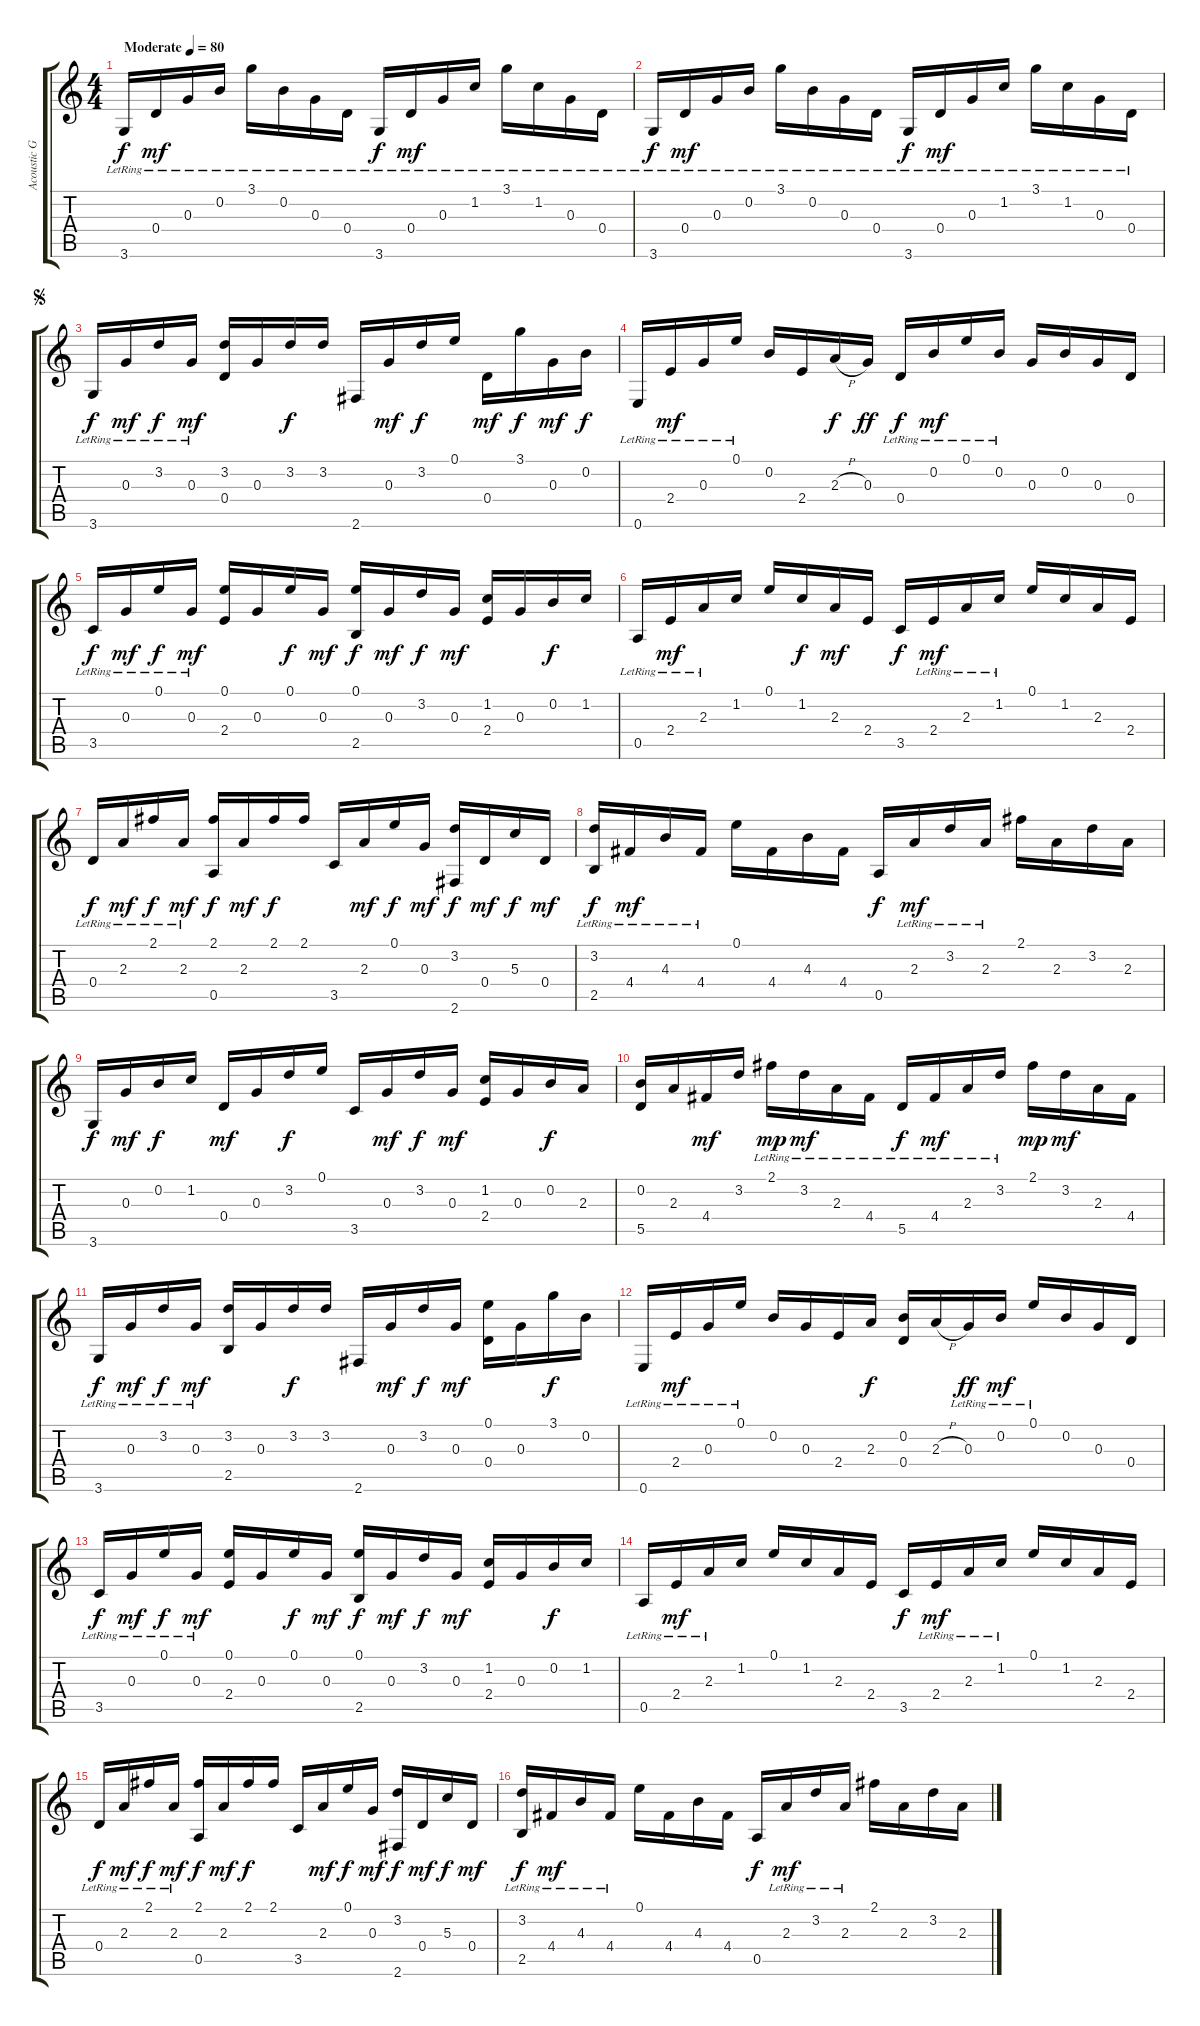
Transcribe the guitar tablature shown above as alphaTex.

\track ("Acoustic Guitar" "Acoustic G") {instrument acousticguitarnylon}
\staff {score tabs}
\tuning (E4 B3 G3 D3 A2 E2) {hide}
\ts (4 4)
\tempo (80 "Moderate")
\clef g2
\ks c
3.6{lr}.16{dy f instrument acousticguitarnylon} 0.4{lr}.16{dy mf} 0.3{lr}.16 0.2{lr}.16 3.1{lr}.16 0.2{lr}.16 0.3{lr}.16 0.4{lr}.16 3.6{lr}.16{dy f} 0.4{lr}.16{dy mf} 0.3{lr}.16 1.2{lr}.16 3.1{lr}.16 1.2{lr}.16 0.3{lr}.16 0.4{lr}.16 |
3.6{lr}.16{dy f} 0.4{lr}.16{dy mf} 0.3{lr}.16 0.2{lr}.16 3.1{lr}.16 0.2{lr}.16 0.3{lr}.16 0.4{lr}.16 3.6{lr}.16{dy f} 0.4{lr}.16{dy mf} 0.3{lr}.16 1.2{lr}.16 3.1{lr}.16 1.2{lr}.16 0.3{lr}.16 0.4{lr}.16 |
\jump segno
3.6{lr}.16{dy f} 0.3{lr}.16{dy mf} 3.2{lr}.16{dy f} 0.3{lr}.16{dy mf} (3.2 0.4).16 0.3.16 3.2.16{dy f} 3.2.16 2.6.16 0.3.16{dy mf} 3.2.16{dy f} 0.1.16 0.4.16{dy mf} 3.1.16{dy f} 0.3.16{dy mf} 0.2.16{dy f} |
0.6{lr}.16 2.4{lr}.16{dy mf} 0.3{lr}.16 0.1{lr}.16 0.2.16 2.4.16 2.3{h}.16{dy f} 0.3.16{dy ff} 0.4{lr}.16{dy f} 0.2{lr}.16{dy mf} 0.1{lr}.16 0.2{lr}.16 0.3.16 0.2.16 0.3.16 0.4.16 |
3.5{lr}.16{dy f} 0.3{lr}.16{dy mf} 0.1{lr}.16{dy f} 0.3{lr}.16{dy mf} (0.1 2.4).16 0.3.16 0.1.16{dy f} 0.3.16{dy mf} (0.1 2.5).16{dy f} 0.3.16{dy mf} 3.2.16{dy f} 0.3.16{dy mf} (1.2 2.4).16 0.3.16 0.2.16{dy f} 1.2.16 |
0.5{lr}.16 2.4{lr}.16{dy mf} 2.3{lr}.16 1.2.16 0.1.16 1.2.16{dy f} 2.3.16{dy mf} 2.4.16 3.5.16{dy f} 2.4{lr}.16{dy mf} 2.3{lr}.16 1.2{lr}.16 0.1.16 1.2.16 2.3.16 2.4.16 |
0.4{lr}.16{dy f} 2.3{lr}.16{dy mf} 2.1{lr}.16{dy f} 2.3{lr}.16{dy mf} (2.1 0.5).16{dy f} 2.3.16{dy mf} 2.1.16{dy f} 2.1.16 3.5.16 2.3.16{dy mf} 0.1.16{dy f} 0.3.16{dy mf} (3.2 2.6).16{dy f} 0.4.16{dy mf} 5.3.16{dy f} 0.4.16{dy mf} |
(3.2{lr} 2.5{lr}).16{dy f} 4.4{lr}.16{dy mf} 4.3{lr}.16 4.4{lr}.16 0.1.16 4.4.16 4.3.16 4.4.16 0.5.16{dy f} 2.3{lr}.16{dy mf} 3.2{lr}.16 2.3{lr}.16 2.1.16 2.3.16 3.2.16 2.3.16 |
3.6.16{dy f} 0.3.16{dy mf} 0.2.16{dy f} 1.2.16 0.4.16{dy mf} 0.3.16 3.2.16{dy f} 0.1.16 3.5.16 0.3.16{dy mf} 3.2.16{dy f} 0.3.16{dy mf} (1.2 2.4).16 0.3.16 0.2.16{dy f} 2.3.16 |
(0.2 5.5).16 2.3.16 4.4.16{dy mf} 3.2.16 2.1{lr}.16{dy mp} 3.2{lr}.16{dy mf} 2.3{lr}.16 4.4{lr}.16 5.5{lr}.16{dy f} 4.4{lr}.16{dy mf} 2.3{lr}.16 3.2{lr}.16 2.1.16{dy mp} 3.2.16{dy mf} 2.3.16 4.4.16 |
3.6{lr}.16{dy f} 0.3{lr}.16{dy mf} 3.2{lr}.16{dy f} 0.3{lr}.16{dy mf} (3.2 2.5).16 0.3.16 3.2.16{dy f} 3.2.16 2.6.16 0.3.16{dy mf} 3.2.16{dy f} 0.3.16{dy mf} (0.1 0.4).16 0.3.16 3.1.16{dy f} 0.2.16 |
0.6{lr}.16 2.4{lr}.16{dy mf} 0.3{lr}.16 0.1{lr}.16 0.2.16 0.3.16 2.4.16 2.3.16{dy f} (0.2 0.4).16 2.3{h}.16 0.3{lr}.16{dy ff} 0.2{lr}.16{dy mf} 0.1{lr}.16 0.2.16 0.3.16 0.4.16 |
3.5{lr}.16{dy f} 0.3{lr}.16{dy mf} 0.1{lr}.16{dy f} 0.3{lr}.16{dy mf} (0.1 2.4).16 0.3.16 0.1.16{dy f} 0.3.16{dy mf} (0.1 2.5).16{dy f} 0.3.16{dy mf} 3.2.16{dy f} 0.3.16{dy mf} (1.2 2.4).16 0.3.16 0.2.16{dy f} 1.2.16 |
0.5{lr}.16 2.4{lr}.16{dy mf} 2.3{lr}.16 1.2.16 0.1.16 1.2.16 2.3.16 2.4.16 3.5.16{dy f} 2.4{lr}.16{dy mf} 2.3{lr}.16 1.2{lr}.16 0.1.16 1.2.16 2.3.16 2.4.16 |
0.4{lr}.16{dy f} 2.3{lr}.16{dy mf} 2.1{lr}.16{dy f} 2.3{lr}.16{dy mf} (2.1 0.5).16{dy f} 2.3.16{dy mf} 2.1.16{dy f} 2.1.16 3.5.16 2.3.16{dy mf} 0.1.16{dy f} 0.3.16{dy mf} (3.2 2.6).16{dy f} 0.4.16{dy mf} 5.3.16{dy f} 0.4.16{dy mf} |
(3.2{lr} 2.5{lr}).16{dy f} 4.4{lr}.16{dy mf} 4.3{lr}.16 4.4{lr}.16 0.1.16 4.4.16 4.3.16 4.4.16 0.5.16{dy f} 2.3{lr}.16{dy mf} 3.2{lr}.16 2.3{lr}.16 2.1.16 2.3.16 3.2.16 2.3.16
